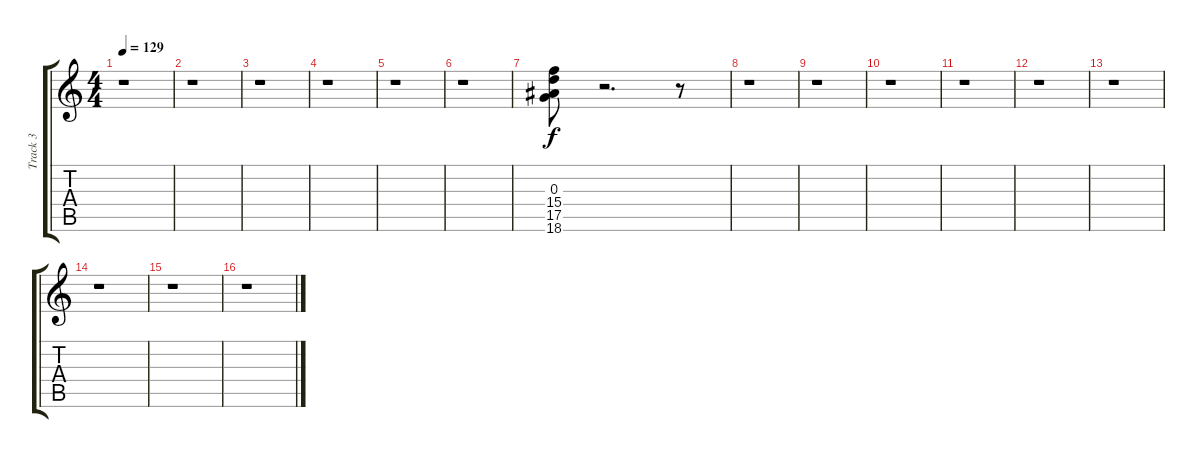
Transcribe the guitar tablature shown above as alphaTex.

\track ("Track 3" "Track 3") {instrument acousticguitarsteel}
\staff {score tabs}
\tuning (E4 B3 G3 D3 A2 E2) {hide}
\ts (4 4)
\tempo 129
\clef g2
\ks c
r.1{dy f} |
r.1 |
r.1 |
r.1 |
r.1 |
r.1 |
(0.3 15.4 17.5 18.6).8 r.2{d} r.8 |
r.1 |
r.1 |
r.1 |
r.1 |
r.1 |
r.1 |
r.1 |
r.1 |
r.1
